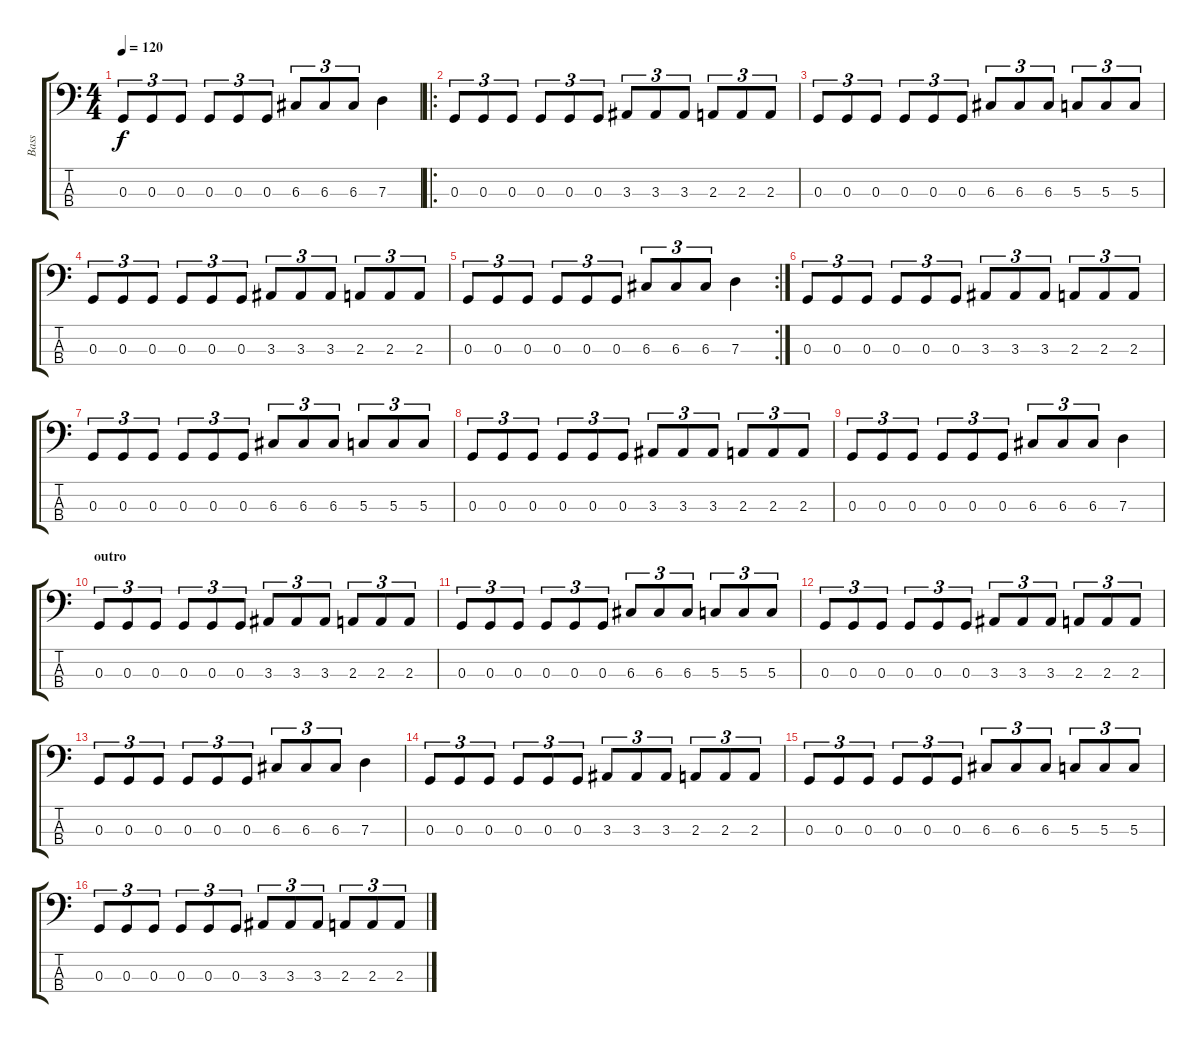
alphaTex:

\track ("Bass" "Bass") {instrument electricbasspick}
\staff {score tabs}
\tuning (F2 C2 G1 D1) {hide}
\ts (4 4)
\tempo 120
\clef f4
\ks c
0.3.8{tu (3 2) dy f} 0.3.8{tu (3 2)} 0.3.8{tu (3 2)} 0.3.8{tu (3 2)} 0.3.8{tu (3 2)} 0.3.8{tu (3 2)} 6.3.8{tu (3 2)} 6.3.8{tu (3 2)} 6.3.8{tu (3 2)} 7.3.4 |
\ro
0.3.8{tu (3 2)} 0.3.8{tu (3 2)} 0.3.8{tu (3 2)} 0.3.8{tu (3 2)} 0.3.8{tu (3 2)} 0.3.8{tu (3 2)} 3.3.8{tu (3 2)} 3.3.8{tu (3 2)} 3.3.8{tu (3 2)} 2.3.8{tu (3 2)} 2.3.8{tu (3 2)} 2.3.8{tu (3 2)} |
0.3.8{tu (3 2)} 0.3.8{tu (3 2)} 0.3.8{tu (3 2)} 0.3.8{tu (3 2)} 0.3.8{tu (3 2)} 0.3.8{tu (3 2)} 6.3.8{tu (3 2)} 6.3.8{tu (3 2)} 6.3.8{tu (3 2)} 5.3.8{tu (3 2)} 5.3.8{tu (3 2)} 5.3.8{tu (3 2)} |
0.3.8{tu (3 2)} 0.3.8{tu (3 2)} 0.3.8{tu (3 2)} 0.3.8{tu (3 2)} 0.3.8{tu (3 2)} 0.3.8{tu (3 2)} 3.3.8{tu (3 2)} 3.3.8{tu (3 2)} 3.3.8{tu (3 2)} 2.3.8{tu (3 2)} 2.3.8{tu (3 2)} 2.3.8{tu (3 2)} |
\rc 2
0.3.8{tu (3 2)} 0.3.8{tu (3 2)} 0.3.8{tu (3 2)} 0.3.8{tu (3 2)} 0.3.8{tu (3 2)} 0.3.8{tu (3 2)} 6.3.8{tu (3 2)} 6.3.8{tu (3 2)} 6.3.8{tu (3 2)} 7.3.4 |
0.3.8{tu (3 2)} 0.3.8{tu (3 2)} 0.3.8{tu (3 2)} 0.3.8{tu (3 2)} 0.3.8{tu (3 2)} 0.3.8{tu (3 2)} 3.3.8{tu (3 2)} 3.3.8{tu (3 2)} 3.3.8{tu (3 2)} 2.3.8{tu (3 2)} 2.3.8{tu (3 2)} 2.3.8{tu (3 2)} |
0.3.8{tu (3 2)} 0.3.8{tu (3 2)} 0.3.8{tu (3 2)} 0.3.8{tu (3 2)} 0.3.8{tu (3 2)} 0.3.8{tu (3 2)} 6.3.8{tu (3 2)} 6.3.8{tu (3 2)} 6.3.8{tu (3 2)} 5.3.8{tu (3 2)} 5.3.8{tu (3 2)} 5.3.8{tu (3 2)} |
0.3.8{tu (3 2)} 0.3.8{tu (3 2)} 0.3.8{tu (3 2)} 0.3.8{tu (3 2)} 0.3.8{tu (3 2)} 0.3.8{tu (3 2)} 3.3.8{tu (3 2)} 3.3.8{tu (3 2)} 3.3.8{tu (3 2)} 2.3.8{tu (3 2)} 2.3.8{tu (3 2)} 2.3.8{tu (3 2)} |
0.3.8{tu (3 2)} 0.3.8{tu (3 2)} 0.3.8{tu (3 2)} 0.3.8{tu (3 2)} 0.3.8{tu (3 2)} 0.3.8{tu (3 2)} 6.3.8{tu (3 2)} 6.3.8{tu (3 2)} 6.3.8{tu (3 2)} 7.3.4 |
\section ("" "outro")
0.3.8{tu (3 2)} 0.3.8{tu (3 2)} 0.3.8{tu (3 2)} 0.3.8{tu (3 2)} 0.3.8{tu (3 2)} 0.3.8{tu (3 2)} 3.3.8{tu (3 2)} 3.3.8{tu (3 2)} 3.3.8{tu (3 2)} 2.3.8{tu (3 2)} 2.3.8{tu (3 2)} 2.3.8{tu (3 2)} |
0.3.8{tu (3 2)} 0.3.8{tu (3 2)} 0.3.8{tu (3 2)} 0.3.8{tu (3 2)} 0.3.8{tu (3 2)} 0.3.8{tu (3 2)} 6.3.8{tu (3 2)} 6.3.8{tu (3 2)} 6.3.8{tu (3 2)} 5.3.8{tu (3 2)} 5.3.8{tu (3 2)} 5.3.8{tu (3 2)} |
0.3.8{tu (3 2)} 0.3.8{tu (3 2)} 0.3.8{tu (3 2)} 0.3.8{tu (3 2)} 0.3.8{tu (3 2)} 0.3.8{tu (3 2)} 3.3.8{tu (3 2)} 3.3.8{tu (3 2)} 3.3.8{tu (3 2)} 2.3.8{tu (3 2)} 2.3.8{tu (3 2)} 2.3.8{tu (3 2)} |
0.3.8{tu (3 2)} 0.3.8{tu (3 2)} 0.3.8{tu (3 2)} 0.3.8{tu (3 2)} 0.3.8{tu (3 2)} 0.3.8{tu (3 2)} 6.3.8{tu (3 2)} 6.3.8{tu (3 2)} 6.3.8{tu (3 2)} 7.3.4 |
0.3.8{tu (3 2)} 0.3.8{tu (3 2)} 0.3.8{tu (3 2)} 0.3.8{tu (3 2)} 0.3.8{tu (3 2)} 0.3.8{tu (3 2)} 3.3.8{tu (3 2)} 3.3.8{tu (3 2)} 3.3.8{tu (3 2)} 2.3.8{tu (3 2)} 2.3.8{tu (3 2)} 2.3.8{tu (3 2)} |
0.3.8{tu (3 2)} 0.3.8{tu (3 2)} 0.3.8{tu (3 2)} 0.3.8{tu (3 2)} 0.3.8{tu (3 2)} 0.3.8{tu (3 2)} 6.3.8{tu (3 2)} 6.3.8{tu (3 2)} 6.3.8{tu (3 2)} 5.3.8{tu (3 2)} 5.3.8{tu (3 2)} 5.3.8{tu (3 2)} |
0.3.8{tu (3 2)} 0.3.8{tu (3 2)} 0.3.8{tu (3 2)} 0.3.8{tu (3 2)} 0.3.8{tu (3 2)} 0.3.8{tu (3 2)} 3.3.8{tu (3 2)} 3.3.8{tu (3 2)} 3.3.8{tu (3 2)} 2.3.8{tu (3 2)} 2.3.8{tu (3 2)} 2.3.8{tu (3 2)}
